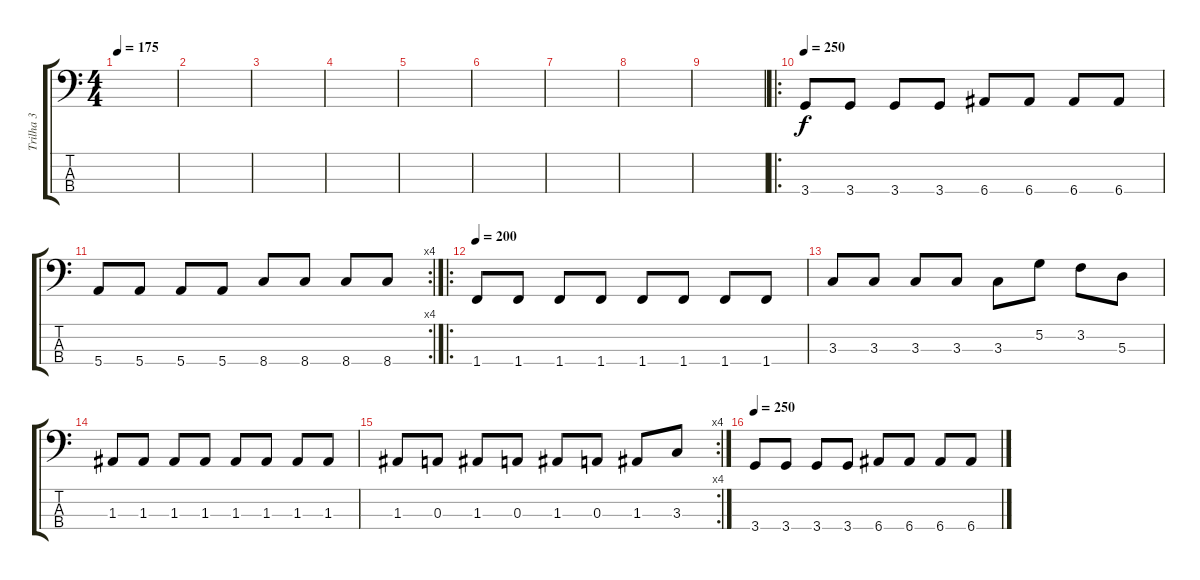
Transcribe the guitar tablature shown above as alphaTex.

\track ("Trilha 3" "Trilha 3") {instrument electricbasspick}
\staff {score tabs}
\tuning (G2 D2 A1 E1) {hide}
\ts (4 4)
\tempo 175
\clef f4
\ks c
|
|
|
|
|
|
|
|
|
\ro
\tempo 250
3.4.8 3.4.8 3.4.8 3.4.8 6.4.8 6.4.8 6.4.8 6.4.8 |
\rc 4
5.4.8 5.4.8 5.4.8 5.4.8 8.4.8 8.4.8 8.4.8 8.4.8 |
\ro
\tempo 200
1.4.8 1.4.8 1.4.8 1.4.8 1.4.8 1.4.8 1.4.8 1.4.8 |
3.3.8 3.3.8 3.3.8 3.3.8 3.3.8 5.2.8 3.2.8 5.3.8 |
1.3.8 1.3.8 1.3.8 1.3.8 1.3.8 1.3.8 1.3.8 1.3.8 |
\rc 4
1.3.8 0.3.8 1.3.8 0.3.8 1.3.8 0.3.8 1.3.8 3.3.8 |
\tempo 250
3.4.8 3.4.8 3.4.8 3.4.8 6.4.8 6.4.8 6.4.8 6.4.8
